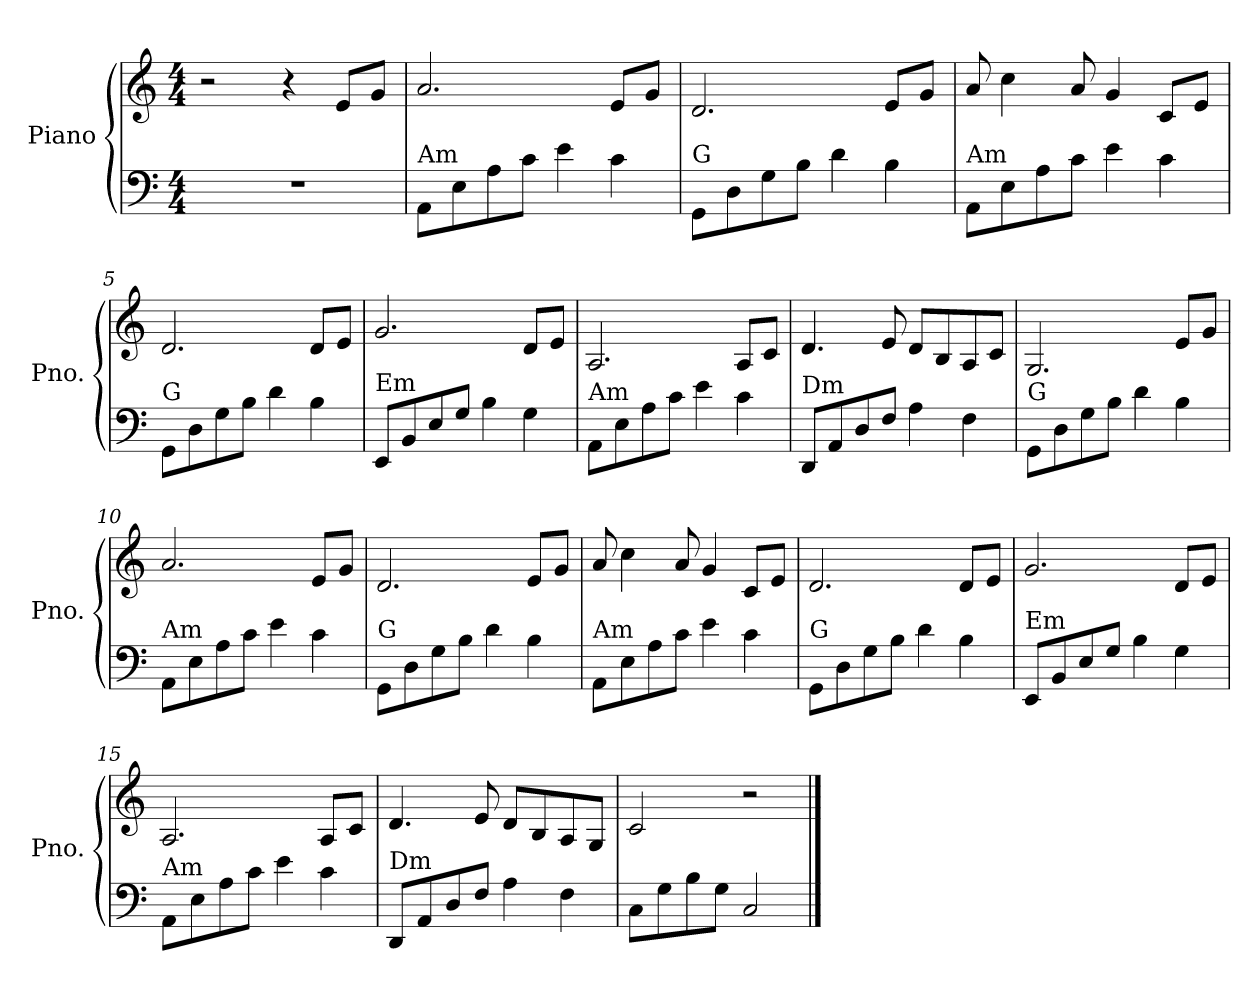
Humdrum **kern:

**kern	**kern
*part1	*part1
*staff2	*staff1
*I"Piano	*
*I'Pno.	*
*clefF4	*clefG2
*k[]	*k[]
*M4/4	*M4/4
*MM80	*MM80
=1	=1
1r	2r
.	4r
.	8e/L
.	8g/J
=2	=2
!LO:TX:a:t=Am	!
8AA\L	2.a/
8E\	.
8A\	.
8c\J	.
4e\	.
4c\	8e/L
.	8g/J
=3	=3
!LO:TX:a:t=G	!
8GG\L	2.d/
8D\	.
8G\	.
8B\J	.
4d\	.
4B\	8e/L
.	8g/J
=4	=4
!LO:TX:a:t=Am	!
8AA\L	8a/
8E\	4cc\
8A\	.
8c\J	8a/
4e\	4g/
4c\	8c/L
.	8e/J
=5	=5
!LO:TX:a:t=G	!
8GG\L	2.d/
8D\	.
8G\	.
8B\J	.
4d\	.
4B\	8d/L
.	8e/J
!!LO:LB:g=z
=6	=6
!LO:TX:a:t=Em	!
8EE/L	2.g/
8BB/	.
8E/	.
8G/J	.
4B\	.
4G\	8d/L
.	8e/J
=7	=7
!LO:TX:a:t=Am	!
8AA\L	2.A/
8E\	.
8A\	.
8c\J	.
4e\	.
4c\	8A/L
.	8c/J
=8	=8
!LO:TX:a:t=Dm	!
8DD/L	4.d/
8AA/	.
8D/	.
8F/J	8e/
4A\	8d/L
.	8B/
4F\	8A/
.	8c/J
=9	=9
!LO:TX:a:t=G	!
8GG\L	2.G/
8D\	.
8G\	.
8B\J	.
4d\	.
4B\	8e/L
.	8g/J
=10	=10
!LO:TX:a:t=Am	!
8AA\L	2.a/
8E\	.
8A\	.
8c\J	.
4e\	.
4c\	8e/L
.	8g/J
!!LO:LB:g=z
=11	=11
!LO:TX:a:t=G	!
8GG\L	2.d/
8D\	.
8G\	.
8B\J	.
4d\	.
4B\	8e/L
.	8g/J
=12	=12
!LO:TX:a:t=Am	!
8AA\L	8a/
8E\	4cc\
8A\	.
8c\J	8a/
4e\	4g/
4c\	8c/L
.	8e/J
=13	=13
!LO:TX:a:t=G	!
8GG\L	2.d/
8D\	.
8G\	.
8B\J	.
4d\	.
4B\	8d/L
.	8e/J
=14	=14
!LO:TX:a:t=Em	!
8EE/L	2.g/
8BB/	.
8E/	.
8G/J	.
4B\	.
4G\	8d/L
.	8e/J
=15	=15
!LO:TX:a:t=Am	!
8AA\L	2.A/
8E\	.
8A\	.
8c\J	.
4e\	.
4c\	8A/L
.	8c/J
!!LO:LB:g=z
=16	=16
!LO:TX:a:t=Dm	!
8DD/L	4.d/
8AA/	.
8D/	.
8F/J	8e/
4A\	8d/L
.	8B/
4F\	8A/
.	8G/J
=17	=17
8C\L	2c/
8G\	.
8B\	.
8G\J	.
2C/	2r
==	==
*-	*-
